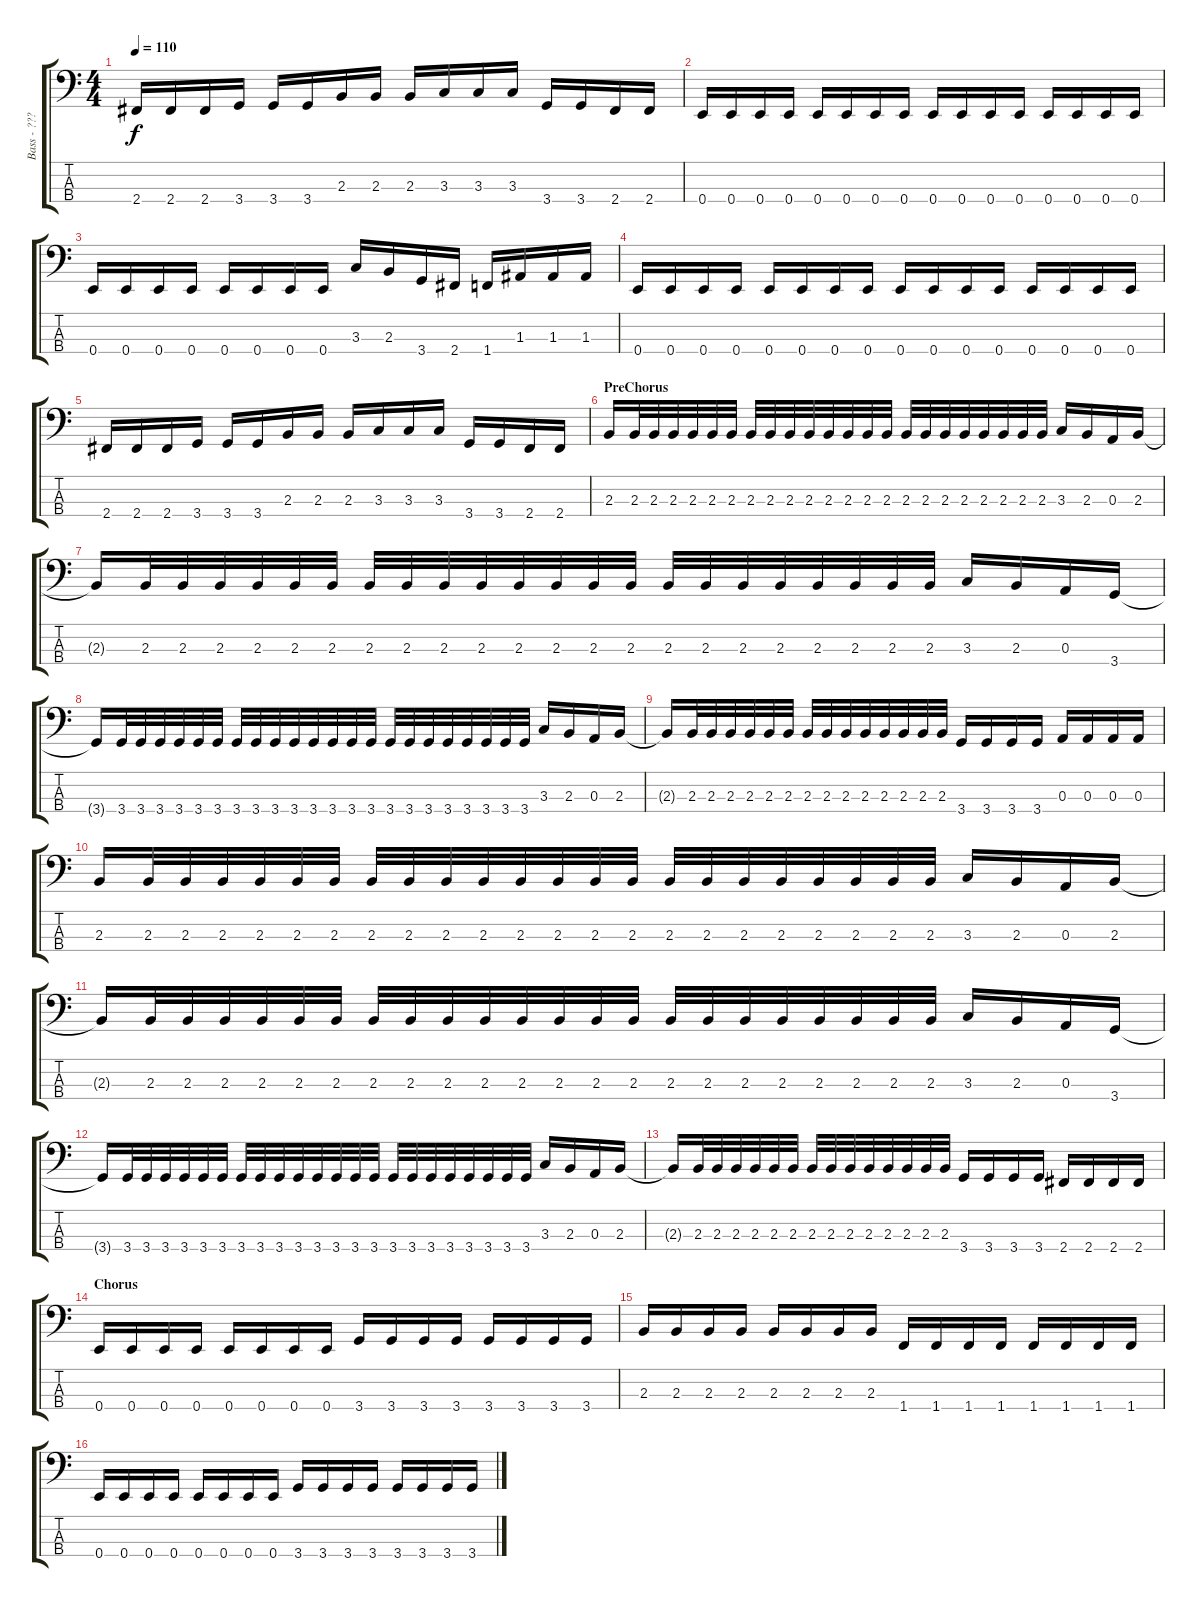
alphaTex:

\track ("Bass - ???" "Bass - ???") {instrument slapbass2}
\staff {score tabs}
\tuning (G2 D2 A1 E1) {hide}
\ts (4 4)
\tempo 110
\clef f4
\ks c
2.4.16{dy f} 2.4.16 2.4.16 3.4.16 3.4.16 3.4.16 2.3.16 2.3.16 2.3.16 3.3.16 3.3.16 3.3.16 3.4.16 3.4.16 2.4.16 2.4.16 |
0.4.16 0.4.16 0.4.16 0.4.16 0.4.16 0.4.16 0.4.16 0.4.16 0.4.16 0.4.16 0.4.16 0.4.16 0.4.16 0.4.16 0.4.16 0.4.16 |
0.4.16 0.4.16 0.4.16 0.4.16 0.4.16 0.4.16 0.4.16 0.4.16 3.3.16 2.3.16 3.4.16 2.4.16 1.4.16 1.3.16 1.3.16 1.3.16 |
0.4.16 0.4.16 0.4.16 0.4.16 0.4.16 0.4.16 0.4.16 0.4.16 0.4.16 0.4.16 0.4.16 0.4.16 0.4.16 0.4.16 0.4.16 0.4.16 |
2.4.16 2.4.16 2.4.16 3.4.16 3.4.16 3.4.16 2.3.16 2.3.16 2.3.16 3.3.16 3.3.16 3.3.16 3.4.16 3.4.16 2.4.16 2.4.16 |
\section ("" "PreChorus")
2.3.16 2.3.32 2.3.32 2.3.32 2.3.32 2.3.32 2.3.32 2.3.32 2.3.32 2.3.32 2.3.32 2.3.32 2.3.32 2.3.32 2.3.32 2.3.32 2.3.32 2.3.32 2.3.32 2.3.32 2.3.32 2.3.32 2.3.32 3.3.16 2.3.16 0.3.16 2.3.16 |
2.3{t}.16 2.3.32 2.3.32 2.3.32 2.3.32 2.3.32 2.3.32 2.3.32 2.3.32 2.3.32 2.3.32 2.3.32 2.3.32 2.3.32 2.3.32 2.3.32 2.3.32 2.3.32 2.3.32 2.3.32 2.3.32 2.3.32 2.3.32 3.3.16 2.3.16 0.3.16 3.4.16 |
3.4{t}.16 3.4.32 3.4.32 3.4.32 3.4.32 3.4.32 3.4.32 3.4.32 3.4.32 3.4.32 3.4.32 3.4.32 3.4.32 3.4.32 3.4.32 3.4.32 3.4.32 3.4.32 3.4.32 3.4.32 3.4.32 3.4.32 3.4.32 3.3.16 2.3.16 0.3.16 2.3.16 |
2.3{t}.16 2.3.32 2.3.32 2.3.32 2.3.32 2.3.32 2.3.32 2.3.32 2.3.32 2.3.32 2.3.32 2.3.32 2.3.32 2.3.32 2.3.32 3.4.16 3.4.16 3.4.16 3.4.16 0.3.16 0.3.16 0.3.16 0.3.16 |
2.3.16 2.3.32 2.3.32 2.3.32 2.3.32 2.3.32 2.3.32 2.3.32 2.3.32 2.3.32 2.3.32 2.3.32 2.3.32 2.3.32 2.3.32 2.3.32 2.3.32 2.3.32 2.3.32 2.3.32 2.3.32 2.3.32 2.3.32 3.3.16 2.3.16 0.3.16 2.3.16 |
2.3{t}.16 2.3.32 2.3.32 2.3.32 2.3.32 2.3.32 2.3.32 2.3.32 2.3.32 2.3.32 2.3.32 2.3.32 2.3.32 2.3.32 2.3.32 2.3.32 2.3.32 2.3.32 2.3.32 2.3.32 2.3.32 2.3.32 2.3.32 3.3.16 2.3.16 0.3.16 3.4.16 |
3.4{t}.16 3.4.32 3.4.32 3.4.32 3.4.32 3.4.32 3.4.32 3.4.32 3.4.32 3.4.32 3.4.32 3.4.32 3.4.32 3.4.32 3.4.32 3.4.32 3.4.32 3.4.32 3.4.32 3.4.32 3.4.32 3.4.32 3.4.32 3.3.16 2.3.16 0.3.16 2.3.16 |
2.3{t}.16 2.3.32 2.3.32 2.3.32 2.3.32 2.3.32 2.3.32 2.3.32 2.3.32 2.3.32 2.3.32 2.3.32 2.3.32 2.3.32 2.3.32 3.4.16 3.4.16 3.4.16 3.4.16 2.4.16 2.4.16 2.4.16 2.4.16 |
\section ("" "Chorus")
0.4.16 0.4.16 0.4.16 0.4.16 0.4.16 0.4.16 0.4.16 0.4.16 3.4.16 3.4.16 3.4.16 3.4.16 3.4.16 3.4.16 3.4.16 3.4.16 |
2.3.16 2.3.16 2.3.16 2.3.16 2.3.16 2.3.16 2.3.16 2.3.16 1.4.16 1.4.16 1.4.16 1.4.16 1.4.16 1.4.16 1.4.16 1.4.16 |
0.4.16 0.4.16 0.4.16 0.4.16 0.4.16 0.4.16 0.4.16 0.4.16 3.4.16 3.4.16 3.4.16 3.4.16 3.4.16 3.4.16 3.4.16 3.4.16
